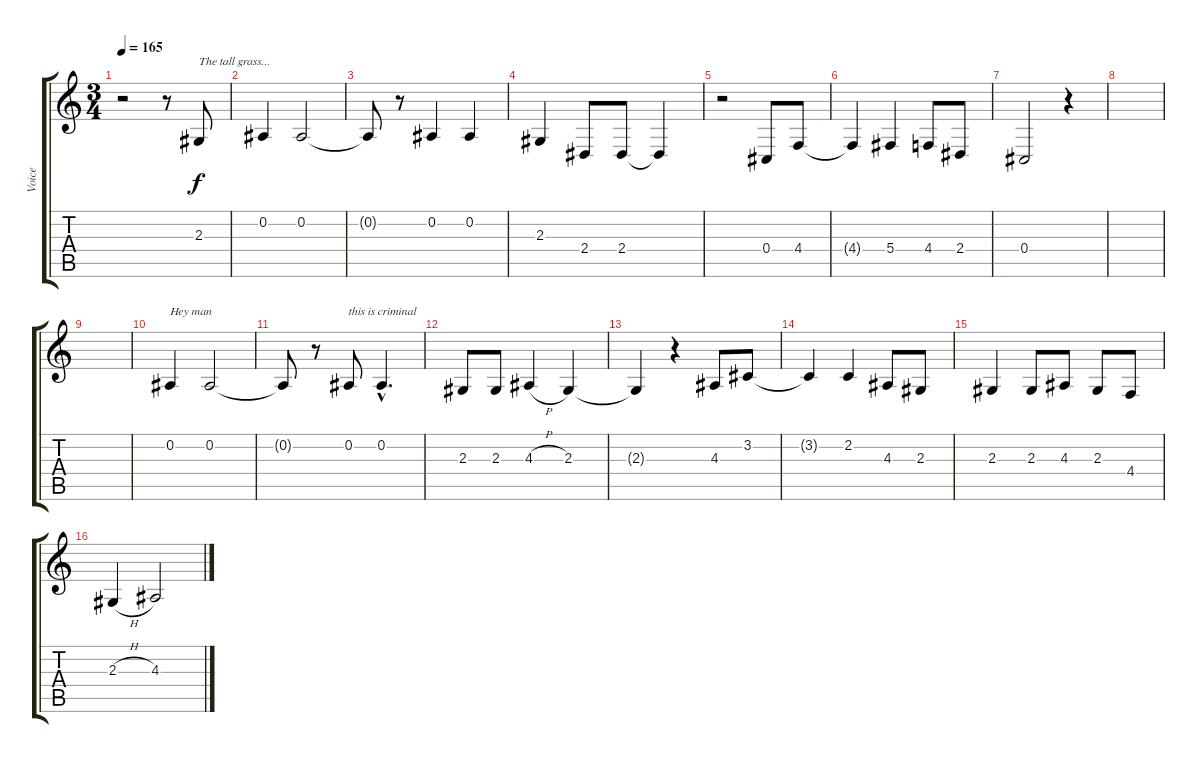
\track ("Voice" "Voice") {instrument clarinet}
\staff {score tabs}
\tuning (Eb4 Bb3 Gb3 Db3 Ab2 Eb2) {hide}
\ts (3 4)
\tempo 165
\clef g2
\ks c
r.2{dy f} r.8 2.3.8{txt "The tall grass..."} |
0.2.4 0.2.2 |
0.2{t}.8 r.8 0.2.4 0.2.4 |
2.3.4 2.4.8 2.4.8 2.4{t}.4 |
r.2 0.4.8 4.4.8 |
4.4{t}.4 5.4.4 4.4.8 2.4.8 |
0.4.2 r.4 |
|
|
0.2.4{txt "Hey man"} 0.2.2 |
0.2{t}.8 r.8 0.2.8{txt "this is criminal"} 0.2{hac}.4{d} |
2.3.8 2.3.8 4.3{h}.4 2.3.4 |
2.3{t}.4 r.4 4.3.8 3.2.8 |
3.2{t}.4 2.2.4 4.3.8 2.3.8 |
2.3.4 2.3.8 4.3.8 2.3.8 4.4.8 |
2.3{h}.4 4.3.2
